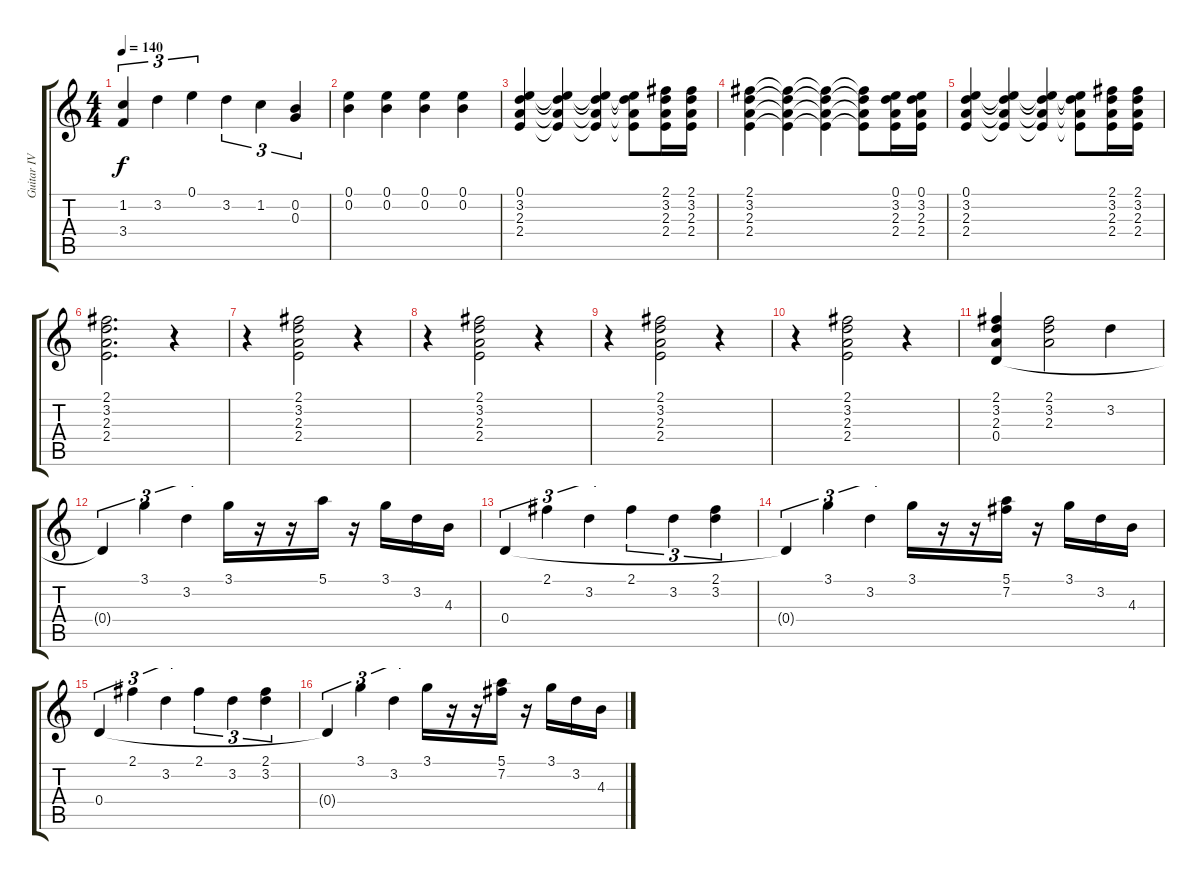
\track ("Guitar IV (12-string)" "Guitar IV ") {instrument overdrivenguitar}
\staff {score tabs}
\tuning (E4 B3 G3 D3 A2 E2) {hide}
\ts (4 4)
\tempo 140
\clef g2
\ks c
(1.2 3.4).4{tu (3 2) dy f} 3.2.4{tu (3 2)} 0.1.4{tu (3 2)} 3.2.4{tu (3 2)} 1.2.4{tu (3 2)} (0.2 0.3).4{tu (3 2)} |
(0.1 0.2).4 (0.1 0.2).4 (0.1 0.2).4 (0.1 0.2).4 |
(0.1 3.2 2.3 2.4).4 (0.1{t} 3.2{t} 2.3{t} 2.4{t}).4 (0.1{t} 3.2{t} 2.3{t} 2.4{t}).4 (0.1{t} 3.2{t} 2.3{t} 2.4{t}).8 (2.1 3.2 2.3 2.4).16 (2.1 3.2 2.3 2.4).16 |
(2.1 3.2 2.3 2.4).4 (2.1{t} 3.2{t} 2.3{t} 2.4{t}).4 (2.1{t} 3.2{t} 2.3{t} 2.4{t}).4 (2.1{t} 3.2{t} 2.3{t} 2.4{t}).8 (0.1 3.2 2.3 2.4).16 (0.1 3.2 2.3 2.4).16 |
(0.1 3.2 2.3 2.4).4 (0.1{t} 3.2{t} 2.3{t} 2.4{t}).4 (0.1{t} 3.2{t} 2.3{t} 2.4{t}).4 (0.1{t} 3.2{t} 2.3{t} 2.4{t}).8 (2.1 3.2 2.3 2.4).16 (2.1 3.2 2.3 2.4).16 |
(2.1 3.2 2.3 2.4).2{d} r.4 |
r.4 (2.1 3.2 2.3 2.4).2 r.4 |
r.4 (2.1 3.2 2.3 2.4).2 r.4 |
r.4 (2.1 3.2 2.3 2.4).2 r.4 |
r.4 (2.1 3.2 2.3 2.4).2 r.4 |
(2.1 3.2 2.3 0.4).4 (2.1 3.2 2.3).2 3.2.4 |
0.4{t}.4{tu (3 2)} 3.1.4{tu (3 2)} 3.2.4{tu (3 2)} 3.1.16 r.16 r.16 5.1.16 r.16 3.1.16 3.2.16 4.3.16 |
0.4.4{tu (3 2)} 2.1.4{tu (3 2)} 3.2.4{tu (3 2)} 2.1.4{tu (3 2)} 3.2.4{tu (3 2)} (2.1 3.2).4{tu (3 2)} |
0.4{t}.4{tu (3 2)} 3.1.4{tu (3 2)} 3.2.4{tu (3 2)} 3.1.16 r.16 r.16 (5.1 7.2).16 r.16 3.1.16 3.2.16 4.3.16 |
0.4.4{tu (3 2)} 2.1.4{tu (3 2)} 3.2.4{tu (3 2)} 2.1.4{tu (3 2)} 3.2.4{tu (3 2)} (2.1 3.2).4{tu (3 2)} |
0.4{t}.4{tu (3 2)} 3.1.4{tu (3 2)} 3.2.4{tu (3 2)} 3.1.16 r.16 r.16 (5.1 7.2).16 r.16 3.1.16 3.2.16 4.3.16
